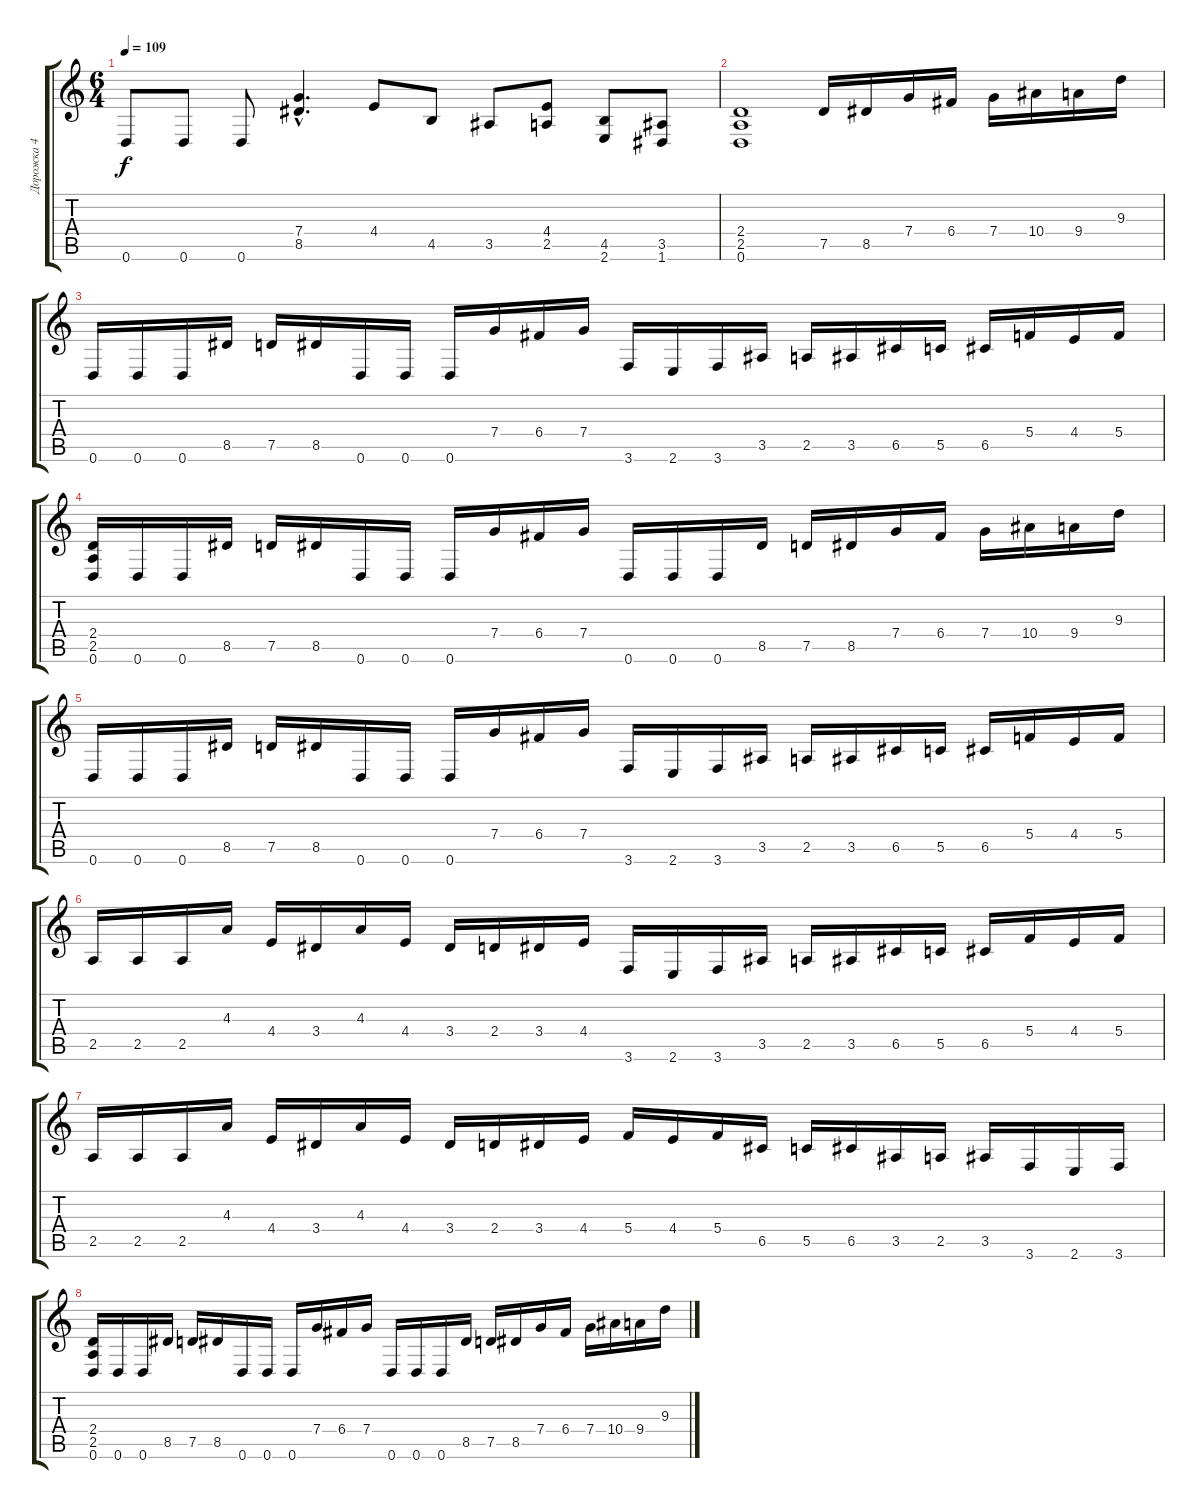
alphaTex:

\track ("Дорожка 4" "Дорожка 4") {instrument distortionguitar}
\staff {score tabs}
\tuning (D4 A3 F3 C3 G2 D2) {hide}
\ts (6 4)
\tempo 109
\clef g2
\ks c
0.6.8{dy f} 0.6.8 0.6.8 (7.4{hac} 8.5{hac}).4{d} 4.4.8 4.5.8 3.5.8 (4.4 2.5).8 (4.5 2.6).8 (3.5 1.6).8 |
(2.4 2.5 0.6).1 7.5.16 8.5.16 7.4.16 6.4.16 7.4.16 10.4.16 9.4.16 9.3.16 |
0.6.16 0.6.16 0.6.16 8.5.16 7.5.16 8.5.16 0.6.16 0.6.16 0.6.16 7.4.16 6.4.16 7.4.16 3.6.16 2.6.16 3.6.16 3.5.16 2.5.16 3.5.16 6.5.16 5.5.16 6.5.16 5.4.16 4.4.16 5.4.16 |
(2.4 2.5 0.6).16 0.6.16 0.6.16 8.5.16 7.5.16 8.5.16 0.6.16 0.6.16 0.6.16 7.4.16 6.4.16 7.4.16 0.6.16 0.6.16 0.6.16 8.5.16 7.5.16 8.5.16 7.4.16 6.4.16 7.4.16 10.4.16 9.4.16 9.3.16 |
0.6.16 0.6.16 0.6.16 8.5.16 7.5.16 8.5.16 0.6.16 0.6.16 0.6.16 7.4.16 6.4.16 7.4.16 3.6.16 2.6.16 3.6.16 3.5.16 2.5.16 3.5.16 6.5.16 5.5.16 6.5.16 5.4.16 4.4.16 5.4.16 |
2.5.16 2.5.16 2.5.16 4.3.16 4.4.16 3.4.16 4.3.16 4.4.16 3.4.16 2.4.16 3.4.16 4.4.16 3.6.16 2.6.16 3.6.16 3.5.16 2.5.16 3.5.16 6.5.16 5.5.16 6.5.16 5.4.16 4.4.16 5.4.16 |
2.5.16 2.5.16 2.5.16 4.3.16 4.4.16 3.4.16 4.3.16 4.4.16 3.4.16 2.4.16 3.4.16 4.4.16 5.4.16 4.4.16 5.4.16 6.5.16 5.5.16 6.5.16 3.5.16 2.5.16 3.5.16 3.6.16 2.6.16 3.6.16 |
(2.4 2.5 0.6).16 0.6.16 0.6.16 8.5.16 7.5.16 8.5.16 0.6.16 0.6.16 0.6.16 7.4.16 6.4.16 7.4.16 0.6.16 0.6.16 0.6.16 8.5.16 7.5.16 8.5.16 7.4.16 6.4.16 7.4.16 10.4.16 9.4.16 9.3.16
